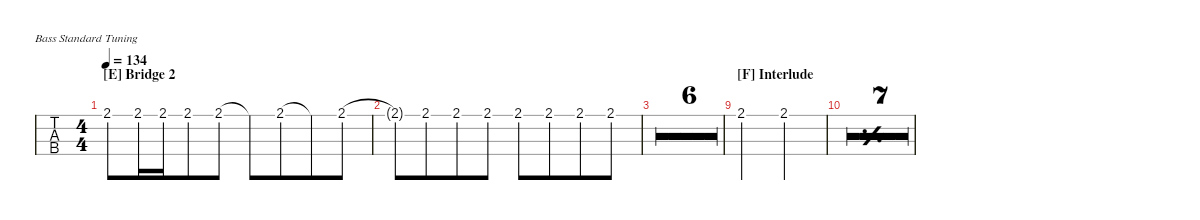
\hideDynamics
\bracketExtendMode nobrackets
\singleTrackTrackNamePolicy hidden
\multiTrackTrackNamePolicy hidden
\firstSystemTrackNameMode fullname
\firstSystemTrackNameOrientation horizontal
\otherSystemsTrackNameOrientation horizontal
\track ("Bass" "Bass") {multiBarRest instrument electricbassfinger}
\staff {tabs}
\tuning (G2 D2 A1 E1)
\ts (4 4)
\section ("E" "Bridge 2")
\tempo 134
\clef f4
\ks aminor
2.1.8{dy mp beam merge} 2.1.16{beam merge} 2.1.16{beam merge} 2.1.8{beam merge} 2.1.8 2.1{t}.8{beam merge} 2.1.8{beam merge} 2.1{t}.8{beam merge} 2.1.8 |
2.1{t}.8{beam merge} 2.1.8{beam merge} 2.1.8{beam merge} 2.1.8 2.1.8{beam merge} 2.1.8{beam merge} 2.1.8{beam merge} 2.1.8 |
\simile firstofdouble
|
\simile secondofdouble
|
\simile firstofdouble
|
\simile secondofdouble
|
\simile firstofdouble
|
\simile secondofdouble
|
\section ("F" "Interlude")
\simile none
2.1.2{dy mf} 2.1.2 |
\simile simple
|
\simile firstofdouble
|
\simile secondofdouble
|
\simile firstofdouble
|
\simile secondofdouble
|
\simile firstofdouble
|
\simile secondofdouble
